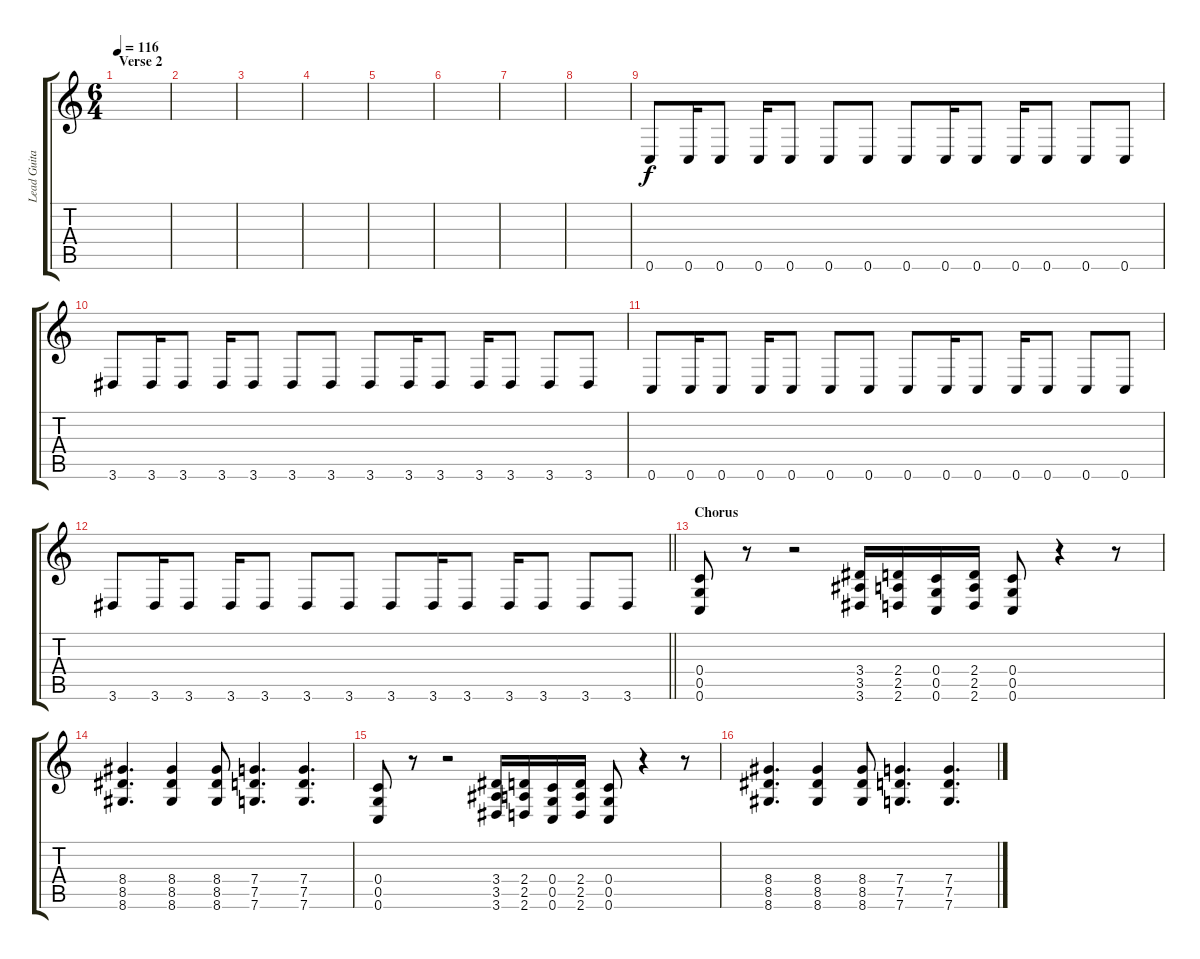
\track ("Lead Guitar" "Lead Guita") {instrument overdrivenguitar}
\staff {score tabs}
\tuning (D4 A3 F3 C3 G2 C2) {hide}
\ts (6 4)
\section ("" "Verse 2")
\tempo 116
\clef g2
\ks c
|
|
|
|
|
|
|
|
0.6.8{volume 8} 0.6.16 0.6.8 0.6.16 0.6.8 0.6.8 0.6.8 0.6.8 0.6.16 0.6.8 0.6.16 0.6.8 0.6.8 0.6.8 |
3.6.8 3.6.16 3.6.8 3.6.16 3.6.8 3.6.8 3.6.8 3.6.8 3.6.16 3.6.8 3.6.16 3.6.8 3.6.8 3.6.8 |
0.6.8 0.6.16 0.6.8 0.6.16 0.6.8 0.6.8 0.6.8 0.6.8 0.6.16 0.6.8 0.6.16 0.6.8 0.6.8 0.6.8 |
\barLineRight lightlight
3.6.8{volume 16} 3.6.16 3.6.8 3.6.16 3.6.8 3.6.8 3.6.8 3.6.8 3.6.16 3.6.8 3.6.16 3.6.8 3.6.8 3.6.8 |
\section ("" "Chorus")
(0.4 0.5 0.6).8 r.8 r.2 (3.4 3.5 3.6).16 (2.4 2.5 2.6).16 (0.4 0.5 0.6).16 (2.4 2.5 2.6).16 (0.4 0.5 0.6).8 r.4 r.8 |
(8.4 8.5 8.6).4{d} (8.4 8.5 8.6).4 (8.4 8.5 8.6).8 (7.4 7.5 7.6).4{d} (7.4 7.5 7.6).4{d} |
(0.4 0.5 0.6).8 r.8 r.2 (3.4 3.5 3.6).16 (2.4 2.5 2.6).16 (0.4 0.5 0.6).16 (2.4 2.5 2.6).16 (0.4 0.5 0.6).8 r.4 r.8 |
(8.4 8.5 8.6).4{d} (8.4 8.5 8.6).4 (8.4 8.5 8.6).8 (7.4 7.5 7.6).4{d} (7.4 7.5 7.6).4{d}
